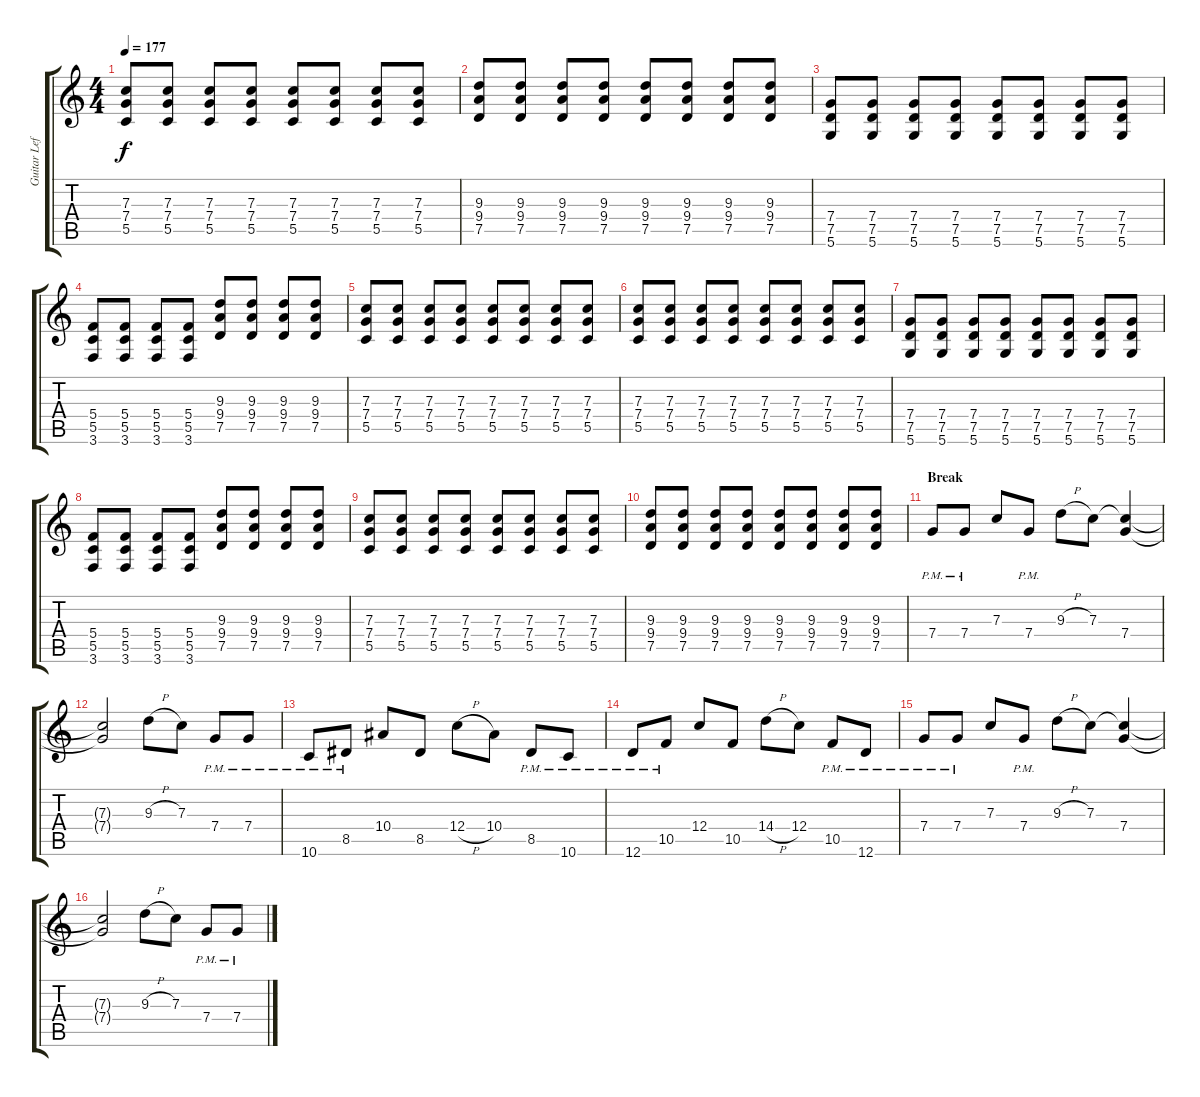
\track ("Guitar Left" "Guitar Lef") {instrument distortionguitar}
\staff {score tabs}
\tuning (D4 A3 F3 C3 G2 D2) {hide}
\ts (4 4)
\tempo 177
\clef g2
\ks c
(7.3 7.4 5.5).8{dy f} (7.3 7.4 5.5).8 (7.3 7.4 5.5).8 (7.3 7.4 5.5).8 (7.3 7.4 5.5).8 (7.3 7.4 5.5).8 (7.3 7.4 5.5).8 (7.3 7.4 5.5).8 |
(9.3 9.4 7.5).8 (9.3 9.4 7.5).8 (9.3 9.4 7.5).8 (9.3 9.4 7.5).8 (9.3 9.4 7.5).8 (9.3 9.4 7.5).8 (9.3 9.4 7.5).8 (9.3 9.4 7.5).8 |
(7.4 7.5 5.6).8 (7.4 7.5 5.6).8 (7.4 7.5 5.6).8 (7.4 7.5 5.6).8 (7.4 7.5 5.6).8 (7.4 7.5 5.6).8 (7.4 7.5 5.6).8 (7.4 7.5 5.6).8 |
(5.4 5.5 3.6).8 (5.4 5.5 3.6).8 (5.4 5.5 3.6).8 (5.4 5.5 3.6).8 (9.3 9.4 7.5).8 (9.3 9.4 7.5).8 (9.3 9.4 7.5).8 (9.3 9.4 7.5).8 |
(7.3 7.4 5.5).8 (7.3 7.4 5.5).8 (7.3 7.4 5.5).8 (7.3 7.4 5.5).8 (7.3 7.4 5.5).8 (7.3 7.4 5.5).8 (7.3 7.4 5.5).8 (7.3 7.4 5.5).8 |
(7.3 7.4 5.5).8 (7.3 7.4 5.5).8 (7.3 7.4 5.5).8 (7.3 7.4 5.5).8 (7.3 7.4 5.5).8 (7.3 7.4 5.5).8 (7.3 7.4 5.5).8 (7.3 7.4 5.5).8 |
(7.4 7.5 5.6).8 (7.4 7.5 5.6).8 (7.4 7.5 5.6).8 (7.4 7.5 5.6).8 (7.4 7.5 5.6).8 (7.4 7.5 5.6).8 (7.4 7.5 5.6).8 (7.4 7.5 5.6).8 |
(5.4 5.5 3.6).8 (5.4 5.5 3.6).8 (5.4 5.5 3.6).8 (5.4 5.5 3.6).8 (9.3 9.4 7.5).8 (9.3 9.4 7.5).8 (9.3 9.4 7.5).8 (9.3 9.4 7.5).8 |
(7.3 7.4 5.5).8 (7.3 7.4 5.5).8 (7.3 7.4 5.5).8 (7.3 7.4 5.5).8 (7.3 7.4 5.5).8 (7.3 7.4 5.5).8 (7.3 7.4 5.5).8 (7.3 7.4 5.5).8 |
(9.3 9.4 7.5).8 (9.3 9.4 7.5).8 (9.3 9.4 7.5).8 (9.3 9.4 7.5).8 (9.3 9.4 7.5).8 (9.3 9.4 7.5).8 (9.3 9.4 7.5).8 (9.3 9.4 7.5).8 |
\section ("" "Break")
7.4{pm}.8 7.4{pm}.8 7.3.8 7.4{pm}.8 9.3{h}.8 7.3.8 (7.3{t} 7.4).4 |
(7.3{t} 7.4{t}).2 9.3{h}.8 7.3.8 7.4{pm}.8 7.4{pm}.8 |
10.6{pm}.8 8.5{pm}.8 10.4.8 8.5.8 12.4{h}.8 10.4.8 8.5{pm}.8 10.6{pm}.8 |
12.6{pm}.8 10.5{pm}.8 12.4.8 10.5.8 14.4{h}.8 12.4.8 10.5{pm}.8 12.6{pm}.8 |
7.4{pm}.8 7.4{pm}.8 7.3.8 7.4{pm}.8 9.3{h}.8 7.3.8 (7.3{t} 7.4).4 |
(7.3{t} 7.4{t}).2 9.3{h}.8 7.3.8 7.4{pm}.8 7.4{pm}.8
